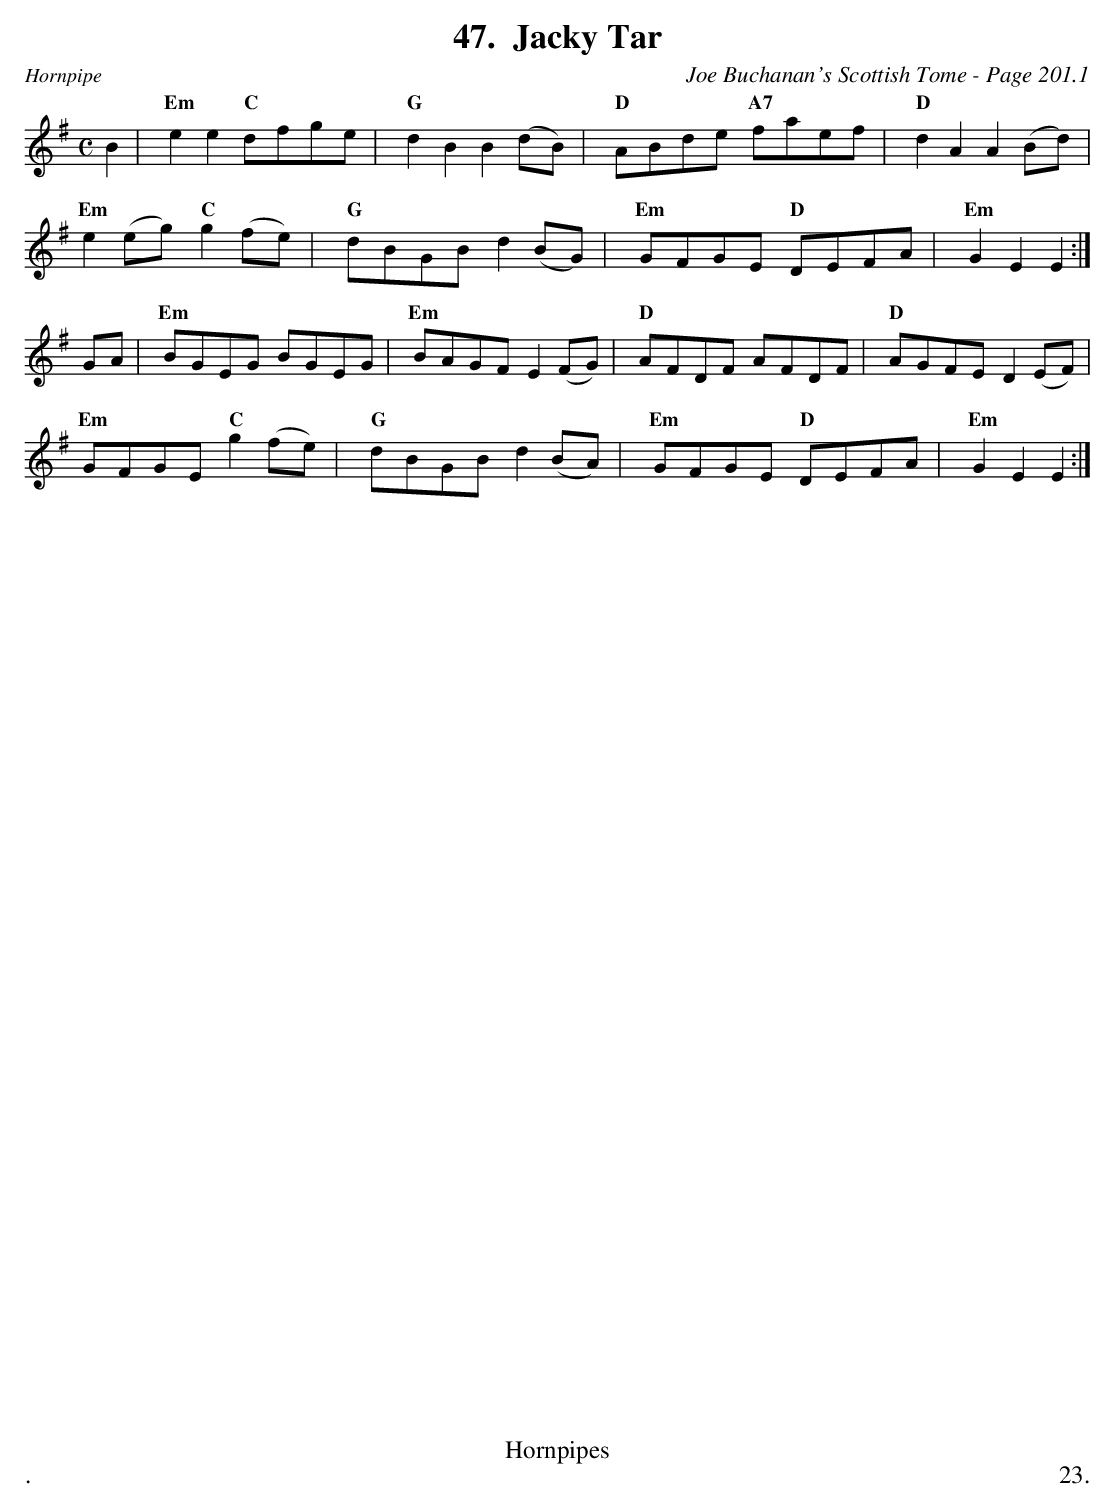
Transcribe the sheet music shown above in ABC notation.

X:1
T:Jacky Tar
C:Joe Buchanan's Scottish Tome - Page 201.1
L:1/8
M:C
K:G
B2 | "Em"e2 e2 "C"dfge | "G"d2 B2 B2 (dB) | "D"ABde "A7"faef | "D"d2 A2 A2 (Bd) |
"Em"e2 (eg) "C"g2 (fe) | "G"dBGB d2 (BG) | "Em"GFGE "D"DEFA | "Em"G2 E2 E2 :|
GA | "Em"BGEG BGEG | "Em"BAGF E2 (FG) | "D"AFDF AFDF | "D"AGFE D2 (EF) |
"Em"GFGE "C"g2 (fe) | "G"dBGB d2 (BA) | "Em"GFGE "D"DEFA | "Em"G2 E2 E2 :|
